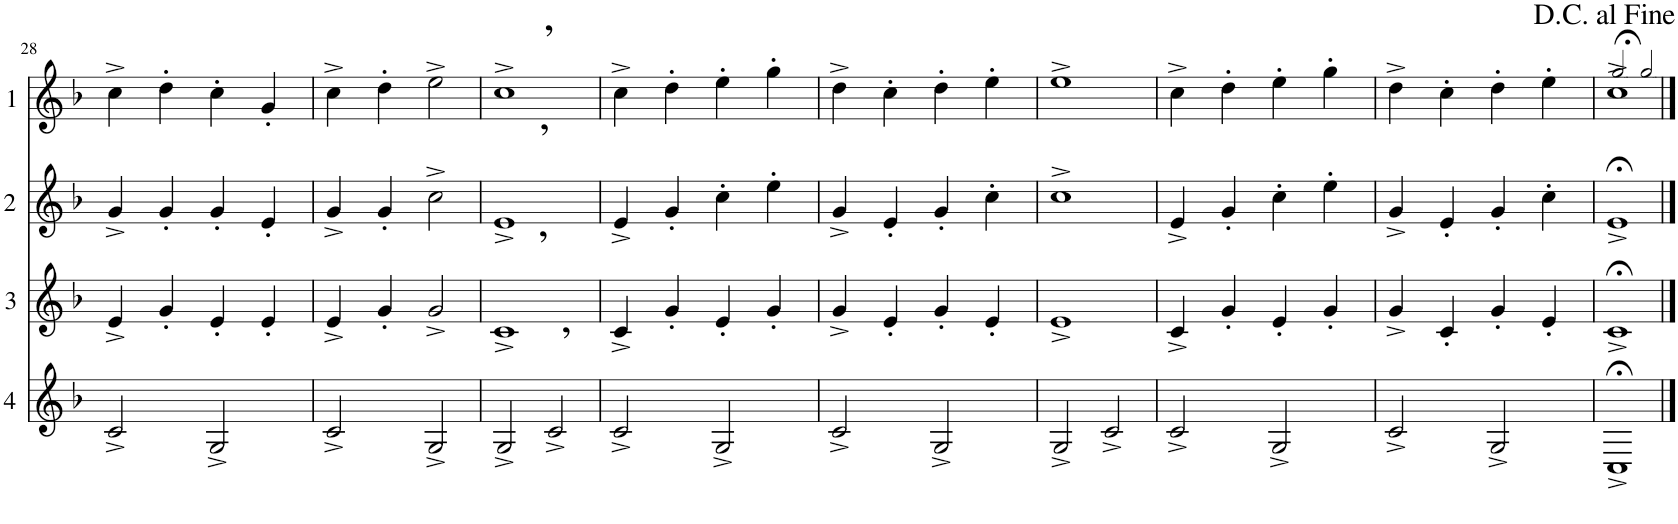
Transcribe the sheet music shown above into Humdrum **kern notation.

**kern	**kern	**kern	**kern
*part4	*part3	*part2	*part1
*staff4	*staff3	*staff2	*staff1
*I"Cor 4	*I"Cor 3	*I"Cor 2	*I"Cor 1
!!LO:PB:g=z
*clefG2	*clefG2	*clefG2	*clefG2
*Trd4c7	*Trd4c7	*Trd4c7	*Trd4c7
*k[b-]	*k[b-]	*k[b-]	*k[b-]
*M2/2	*M2/2	*M2/2	*M2/2
*met(c|)	*met(c|)	*met(c|)	*met(c|)
=28	=28	=28	=28
2c^/	4e^/	4g^/	4cc^\
.	4g'/	4g'/	4dd'\
2G^/	4e'/	4g'/	4cc'\
.	4e'/	4e'/	4g'/
=29	=29	=29	=29
2c^/	4e^/	4g^/	4cc^\
.	4g'/	4g'/	4dd'\
2G^/	2g^/	2cc^\	2ee^\
=30	=30	=30	=30
!	!	!	!LO:TX:a:t=,
!	!	!LO:TX:a:t=,	!
!	!LO:TX:a:t=,	!	!
2G^/	1c^	1e^	1cc^
!LO:TX:a:t=,	!	!	!
2c^/	.	.	.
=31	=31	=31	=31
2c^/	4c^/	4e^/	4cc^\
.	4g'/	4g'/	4dd'\
2G^/	4e'/	4cc'\	4ee'\
.	4g'/	4ee'\	4gg'\
=32	=32	=32	=32
2c^/	4g^/	4g^/	4dd^\
.	4e'/	4e'/	4cc'\
2G^/	4g'/	4g'/	4dd'\
.	4e'/	4cc'\	4ee'\
=33	=33	=33	=33
2G^/	1e^	1cc^	1ee^
2c^/	.	.	.
=34	=34	=34	=34
2c^/	4c^/	4e^/	4cc^\
.	4g'/	4g'/	4dd'\
2G^/	4e'/	4cc'\	4ee'\
.	4g'/	4ee'\	4gg'\
=35	=35	=35	=35
2c^/	4g^/	4g^/	4dd^\
.	4c'/	4e'/	4cc'\
2G^/	4g'/	4g'/	4dd'\
.	4e'/	4cc'\	4ee'\
=36	=36	=36	=36
*	*	*	*MM100
*	*	*	*^
1C;<^	1c;<^	1e;<^	1cc;<^	2ryy
*	*	*	*MM60	*
.	.	.	.	2ryy
*	*	*	*v	*v
==	==	==	==
*-	*-	*-	*-
